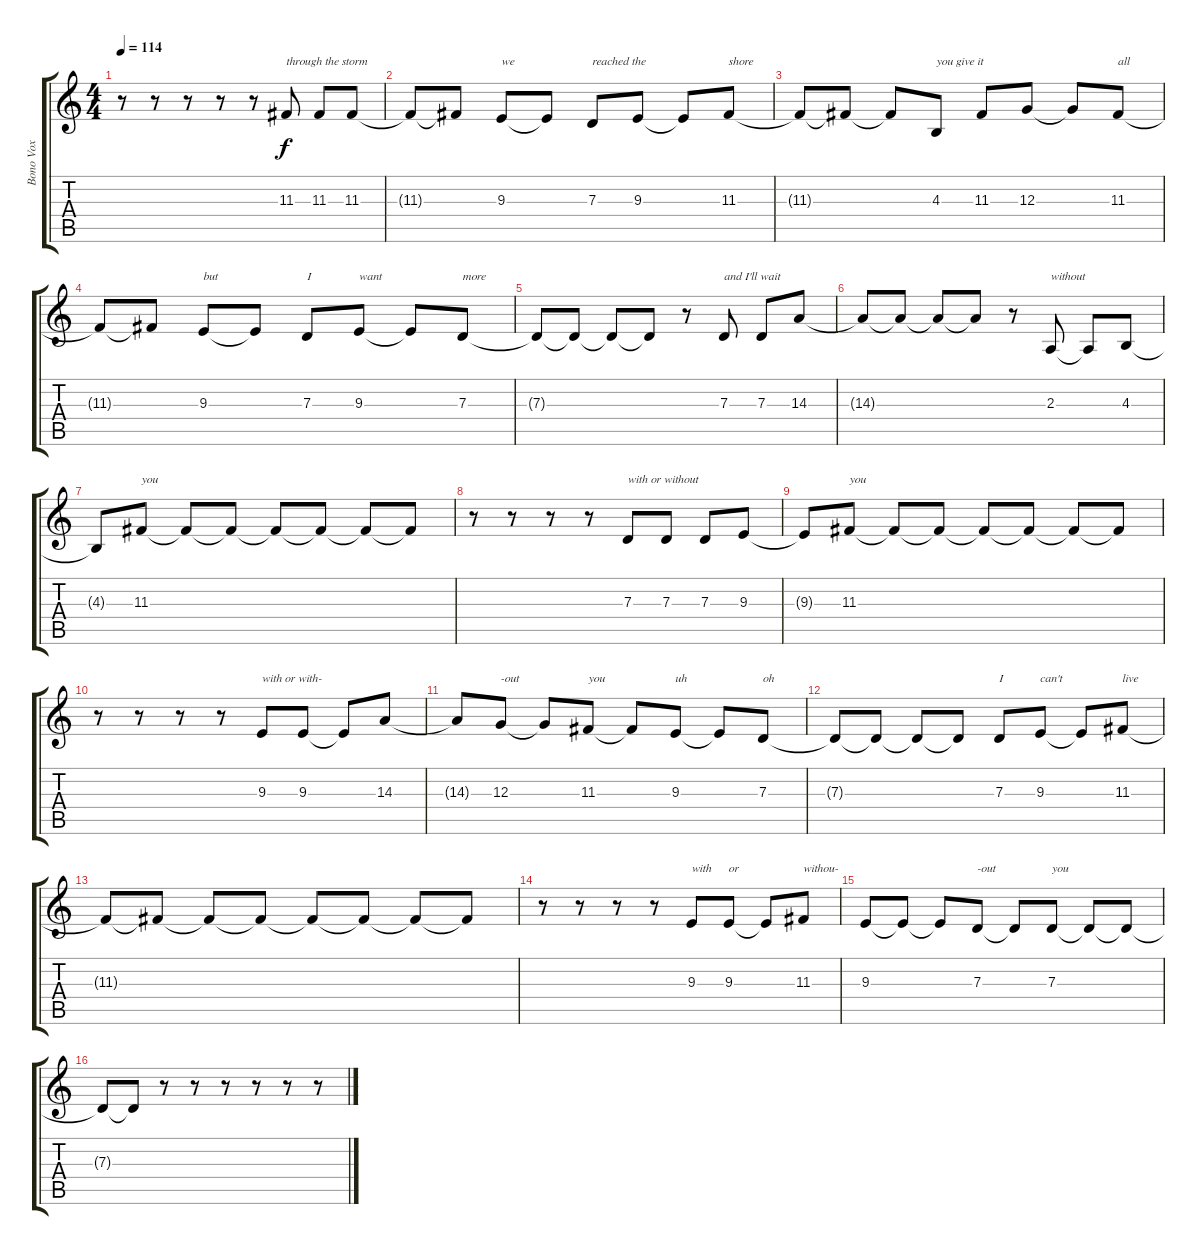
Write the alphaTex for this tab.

\track ("Bono Vox " "Bono Vox ") {instrument acousticgrandpiano}
\staff {score tabs}
\tuning (E4 B3 G3 D3 A2 E2) {hide}
\ts (4 4)
\tempo 114
\clef g2
\ks c
r.8{dy f} r.8 r.8 r.8 r.8 11.3.8{txt "through the storm"} 11.3.8 11.3.8 |
11.3{t}.8 11.3{t}.8 9.3.8{txt "we"} 9.3{t}.8 7.3.8{txt "reached the"} 9.3.8 9.3{t}.8 11.3.8{txt "shore"} |
11.3{t}.8 11.3{t}.8 11.3{t}.8 4.3.8{txt "you give it"} 11.3.8 12.3.8 12.3{t}.8 11.3.8{txt "all"} |
11.3{t}.8 11.3{t}.8 9.3.8{txt "but"} 9.3{t}.8 7.3.8{txt "I"} 9.3.8{txt "want"} 9.3{t}.8 7.3.8{txt "more"} |
7.3{t}.8 7.3{t}.8 7.3{t}.8 7.3{t}.8 r.8 7.3.8{txt "and I'll wait"} 7.3.8 14.3.8 |
14.3{t}.8 14.3{t}.8 14.3{t}.8 14.3{t}.8 r.8 2.3.8{txt "without"} 2.3{t}.8 4.3.8 |
4.3{t}.8 11.3.8{txt "you"} 11.3{t}.8 11.3{t}.8 11.3{t}.8 11.3{t}.8 11.3{t}.8 11.3{t}.8 |
r.8 r.8 r.8 r.8 7.3.8{txt "with or without"} 7.3.8 7.3.8 9.3.8 |
9.3{t}.8 11.3.8{txt "you"} 11.3{t}.8 11.3{t}.8 11.3{t}.8 11.3{t}.8 11.3{t}.8 11.3{t}.8 |
r.8 r.8 r.8 r.8 9.3.8{txt "with or with-"} 9.3.8 9.3{t}.8 14.3.8 |
14.3{t}.8 12.3.8{txt "-out"} 12.3{t}.8 11.3.8{txt "you"} 11.3{t}.8 9.3.8{txt "uh"} 9.3{t}.8 7.3.8{txt "oh"} |
7.3{t}.8 7.3{t}.8 7.3{t}.8 7.3{t}.8 7.3.8{txt "I"} 9.3.8{txt "can't"} 9.3{t}.8 11.3.8{txt "live"} |
11.3{t}.8 11.3{t}.8 11.3{t}.8 11.3{t}.8 11.3{t}.8 11.3{t}.8 11.3{t}.8 11.3{t}.8 |
r.8 r.8 r.8 r.8 9.3.8{txt "with"} 9.3.8{txt "or"} 9.3{t}.8 11.3.8{txt "withou-"} |
9.3.8 9.3{t}.8 9.3{t}.8 7.3.8{txt "-out"} 7.3{t}.8 7.3.8{txt "you"} 7.3{t}.8 7.3{t}.8 |
7.3{t}.8 7.3{t}.8 r.8 r.8 r.8 r.8 r.8 r.8
